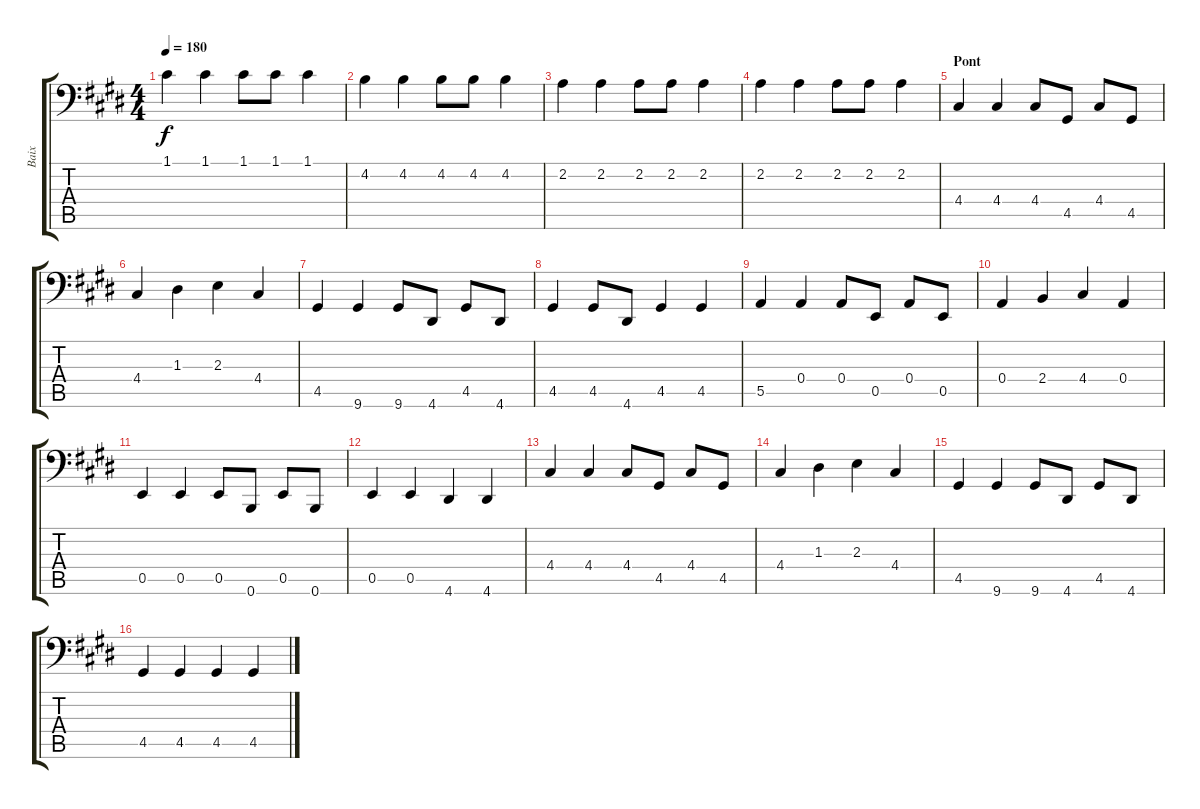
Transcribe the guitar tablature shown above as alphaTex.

\track ("Baix" "Baix") {instrument electricbasspick}
\staff {score tabs}
\tuning (C3 G2 D2 A1 E1 B0) {hide}
\ts (4 4)
\tempo 180
\clef f4
\ks e
1.1.4{dy f} 1.1.4 1.1.8 1.1.8 1.1.4 |
4.2.4 4.2.4 4.2.8 4.2.8 4.2.4 |
2.2.4 2.2.4 2.2.8 2.2.8 2.2.4 |
2.2.4 2.2.4 2.2.8 2.2.8 2.2.4 |
\section ("" "Pont")
4.4.4 4.4.4 4.4.8 4.5.8 4.4.8 4.5.8 |
4.4.4 1.3.4 2.3.4 4.4.4 |
4.5.4 9.6.4 9.6.8 4.6.8 4.5.8 4.6.8 |
4.5.4 4.5.8 4.6.8 4.5.4 4.5.4 |
5.5.4 0.4.4 0.4.8 0.5.8 0.4.8 0.5.8 |
0.4.4 2.4.4 4.4.4 0.4.4 |
0.5.4 0.5.4 0.5.8 0.6.8 0.5.8 0.6.8 |
0.5.4 0.5.4 4.6.4 4.6.4 |
4.4.4 4.4.4 4.4.8 4.5.8 4.4.8 4.5.8 |
4.4.4 1.3.4 2.3.4 4.4.4 |
4.5.4 9.6.4 9.6.8 4.6.8 4.5.8 4.6.8 |
4.5.4 4.5.4 4.5.4 4.5.4
